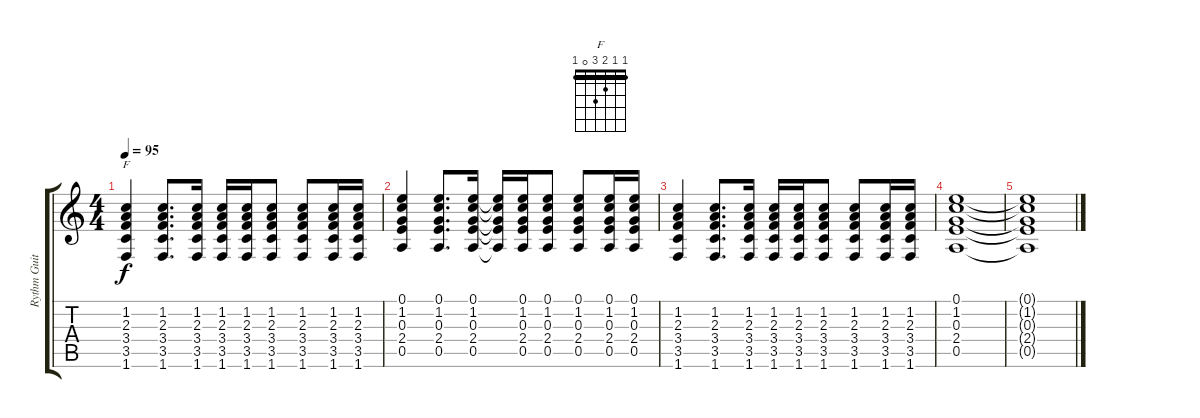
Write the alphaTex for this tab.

\track ("Rythm Guitar" "Rythm Guit") {instrument overdrivenguitar}
\staff {score tabs}
\tuning (E4 B3 G3 D3 A2 E2) {hide}
\chord ("F" 1 1 2 3 0 1) {barre 1}
\ts (4 4)
\tempo 95
\clef g2
\ks c
(1.2 2.3 3.4 3.5 1.6).4{ch "F" dy f} (1.2 2.3 3.4 3.5 1.6).8{d} (1.2 2.3 3.4 3.5 1.6).16 (1.2 2.3 3.4 3.5 1.6).16 (1.2 2.3 3.4 3.5 1.6).16 (1.2 2.3 3.4 3.5 1.6).8 (1.2 2.3 3.4 3.5 1.6).8 (1.2 2.3 3.4 3.5 1.6).16 (1.2 2.3 3.4 3.5 1.6).16 |
(0.1 1.2 0.3 2.4 0.5).4 (0.1 1.2 0.3 2.4 0.5).8{d} (0.1 1.2 0.3 2.4 0.5).16 (0.1{t} 1.2{t} 0.3{t} 2.4{t} 0.5{t}).16 (0.1 1.2 0.3 2.4 0.5).16 (0.1 1.2 0.3 2.4 0.5).8 (0.1 1.2 0.3 2.4 0.5).8 (0.1 1.2 0.3 2.4 0.5).16 (0.1 1.2 0.3 2.4 0.5).16 |
(1.2 2.3 3.4 3.5 1.6).4 (1.2 2.3 3.4 3.5 1.6).8{d} (1.2 2.3 3.4 3.5 1.6).16 (1.2 2.3 3.4 3.5 1.6).16 (1.2 2.3 3.4 3.5 1.6).16 (1.2 2.3 3.4 3.5 1.6).8 (1.2 2.3 3.4 3.5 1.6).8 (1.2 2.3 3.4 3.5 1.6).16 (1.2 2.3 3.4 3.5 1.6).16 |
(0.1 1.2 0.3 2.4 0.5).1{volume 0} |
(0.1{t} 1.2{t} 0.3{t} 2.4{t} 0.5{t}).1
